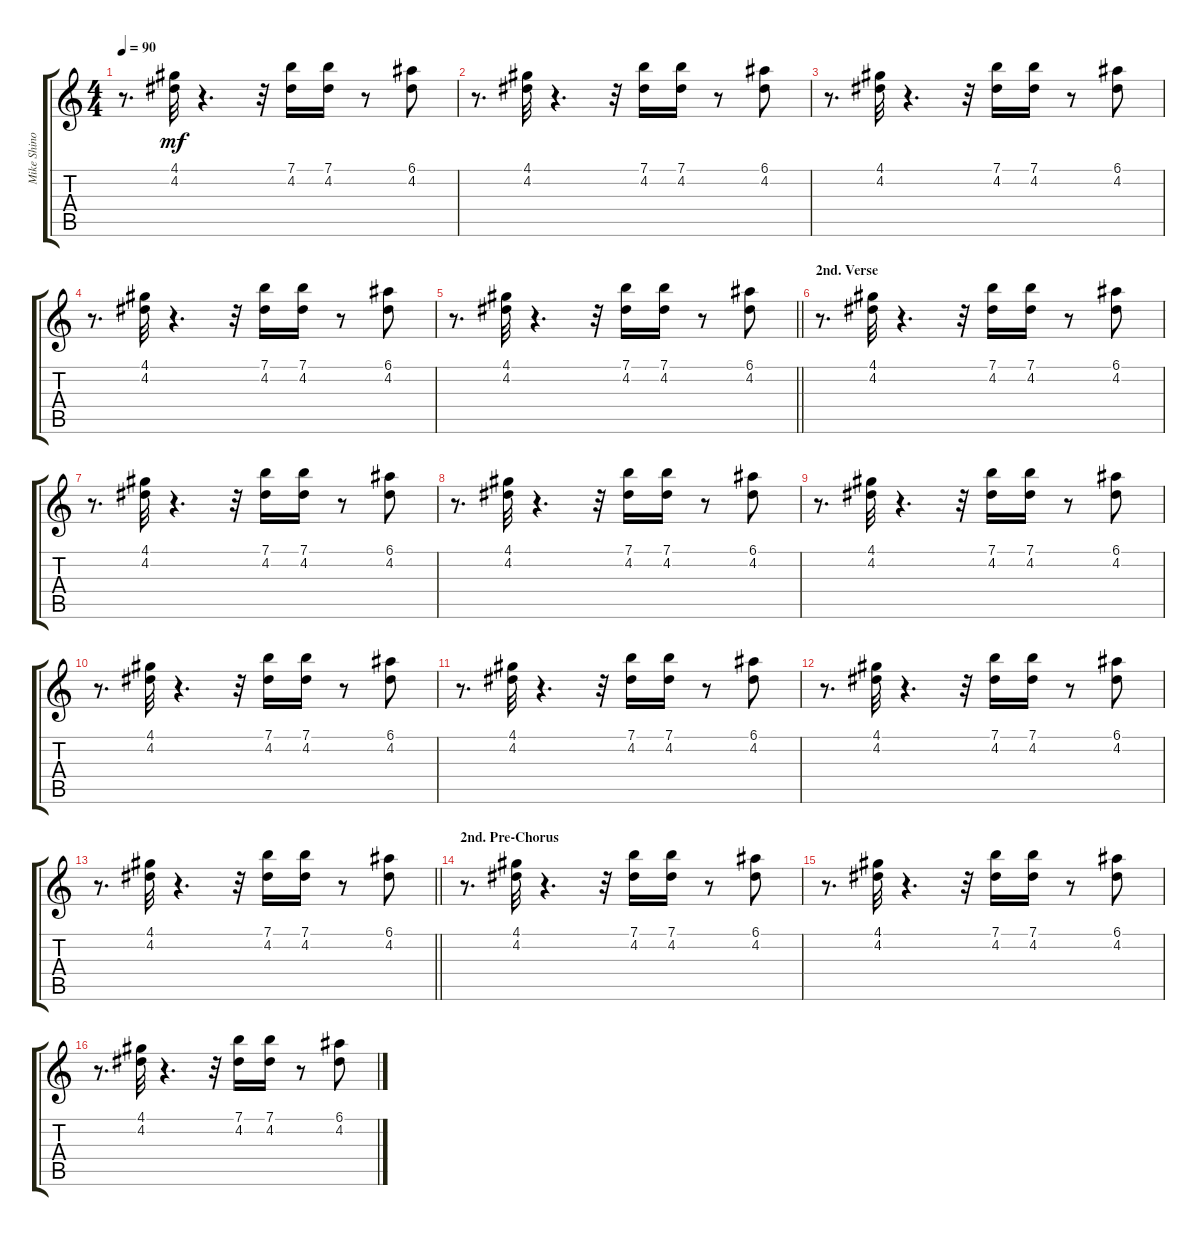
\track ("Mike Shinoda - Guitar" "Mike Shino") {instrument electricguitarjazz}
\staff {score tabs}
\tuning (E4 B3 G3 D3 A2 E2) {hide}
\ts (4 4)
\tempo 90
\clef g2
\ks c
r.8{d dy mf} (4.1 4.2).32 r.4{d} r.32 (7.1 4.2).16 (7.1 4.2).16 r.8 (6.1 4.2).8 |
r.8{d} (4.1 4.2).32 r.4{d} r.32 (7.1 4.2).16 (7.1 4.2).16 r.8 (6.1 4.2).8 |
r.8{d} (4.1 4.2).32 r.4{d} r.32 (7.1 4.2).16 (7.1 4.2).16 r.8 (6.1 4.2).8 |
r.8{d} (4.1 4.2).32 r.4{d} r.32 (7.1 4.2).16 (7.1 4.2).16 r.8 (6.1 4.2).8 |
\barLineRight lightlight
r.8{d} (4.1 4.2).32 r.4{d} r.32 (7.1 4.2).16 (7.1 4.2).16 r.8 (6.1 4.2).8 |
\section ("" "2nd. Verse")
r.8{d} (4.1 4.2).32 r.4{d} r.32 (7.1 4.2).16 (7.1 4.2).16 r.8 (6.1 4.2).8 |
r.8{d} (4.1 4.2).32 r.4{d} r.32 (7.1 4.2).16 (7.1 4.2).16 r.8 (6.1 4.2).8 |
r.8{d} (4.1 4.2).32 r.4{d} r.32 (7.1 4.2).16 (7.1 4.2).16 r.8 (6.1 4.2).8 |
r.8{d} (4.1 4.2).32 r.4{d} r.32 (7.1 4.2).16 (7.1 4.2).16 r.8 (6.1 4.2).8 |
r.8{d} (4.1 4.2).32 r.4{d} r.32 (7.1 4.2).16 (7.1 4.2).16 r.8 (6.1 4.2).8 |
r.8{d} (4.1 4.2).32 r.4{d} r.32 (7.1 4.2).16 (7.1 4.2).16 r.8 (6.1 4.2).8 |
r.8{d} (4.1 4.2).32 r.4{d} r.32 (7.1 4.2).16 (7.1 4.2).16 r.8 (6.1 4.2).8 |
\barLineRight lightlight
r.8{d} (4.1 4.2).32 r.4{d} r.32 (7.1 4.2).16 (7.1 4.2).16 r.8 (6.1 4.2).8 |
\section ("" "2nd. Pre-Chorus")
r.8{d} (4.1 4.2).32 r.4{d} r.32 (7.1 4.2).16 (7.1 4.2).16 r.8 (6.1 4.2).8 |
r.8{d} (4.1 4.2).32 r.4{d} r.32 (7.1 4.2).16 (7.1 4.2).16 r.8 (6.1 4.2).8 |
r.8{d} (4.1 4.2).32 r.4{d} r.32 (7.1 4.2).16 (7.1 4.2).16 r.8 (6.1 4.2).8
